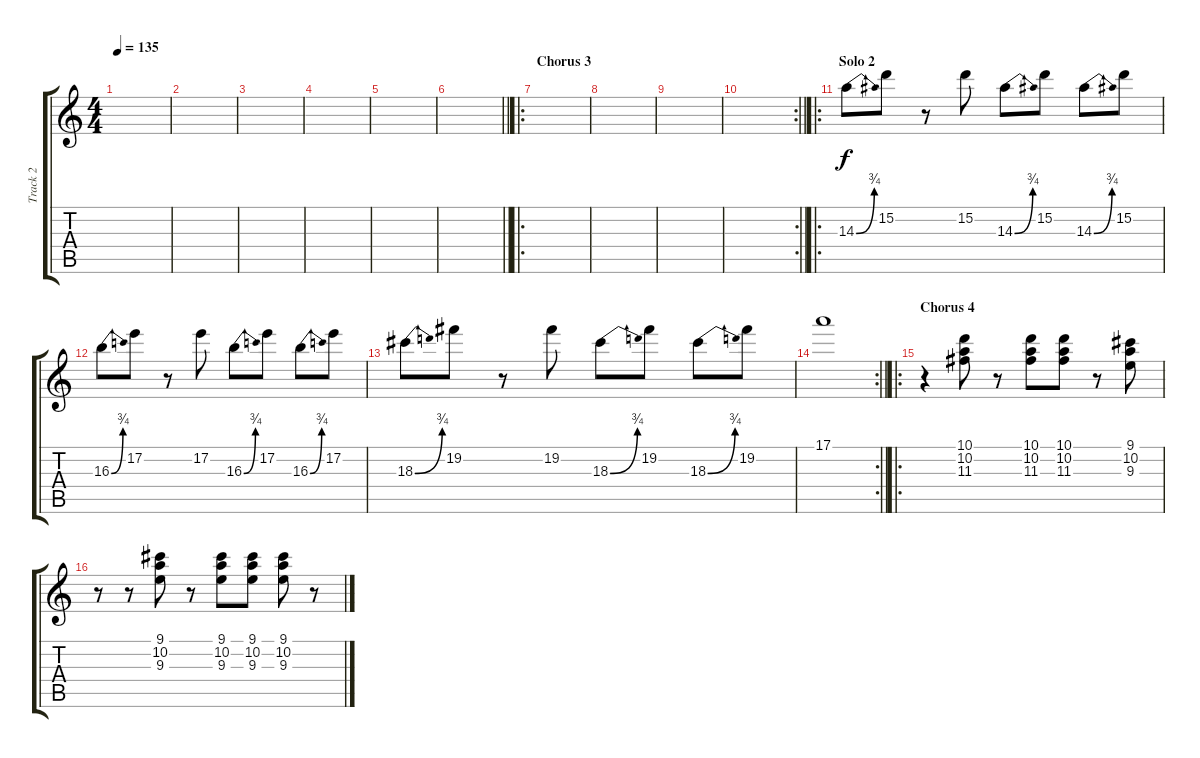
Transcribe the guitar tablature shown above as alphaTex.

\track ("Track 2" "Track 2") {instrument distortionguitar}
\staff {score tabs}
\tuning (E4 B3 G3 D3 A2 E2) {hide}
\ts (4 4)
\tempo 135
\clef g2
\ks c
|
|
|
|
|
\barLineRight lightlight
|
\ro
\section ("" "Chorus 3")
|
|
|
\rc 2
\barLineRight lightlight
|
\ro
\section ("" "Solo 2")
14.3{be (bend 0 0 60 3)}.8 15.2.8 r.8 15.2.8 14.3{be (bend 0 0 60 3)}.8 15.2.8 14.3{be (bend 0 0 60 3)}.8 15.2.8 |
16.3{be (bend 0 0 60 3)}.8 17.2.8 r.8 17.2.8 16.3{be (bend 0 0 60 3)}.8 17.2.8 16.3{be (bend 0 0 60 3)}.8 17.2.8 |
18.3{be (bend 0 0 60 3)}.8 19.2.8 r.8 19.2.8 18.3{be (bend 0 0 60 3)}.8 19.2.8 18.3{be (bend 0 0 60 3)}.8 19.2.8 |
\rc 2
\barLineRight lightlight
17.1.1 |
\ro
\section ("" "Chorus 4")
r.4 (10.1 10.2 11.3).8 r.8 (10.1 10.2 11.3).8 (10.1 10.2 11.3).8 r.8 (9.1 10.2 9.3).8 |
r.8 r.8 (9.1 10.2 9.3).8 r.8 (9.1 10.2 9.3).8 (9.1 10.2 9.3).8 (9.1 10.2 9.3).8 r.8
